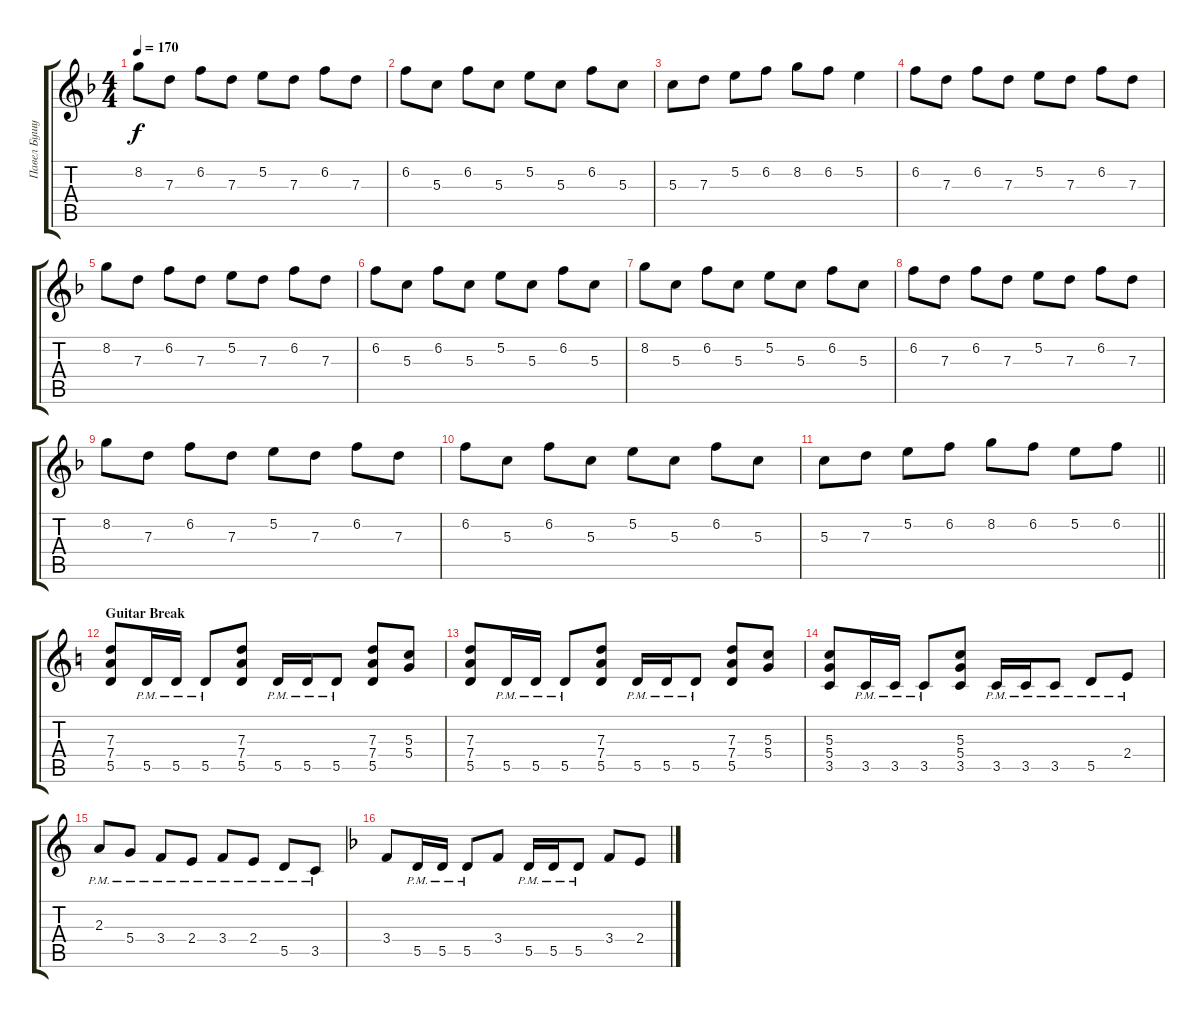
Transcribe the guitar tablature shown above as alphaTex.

\track ("Павел Бушуев" "Павел Бушу") {instrument distortionguitar}
\staff {score tabs}
\tuning (E4 B3 G3 D3 A2 E2) {hide}
\ts (4 4)
\tempo 170
\clef g2
\ks f
8.2.8{dy f} 7.3.8 6.2.8 7.3.8 5.2.8 7.3.8 6.2.8 7.3.8 |
6.2.8 5.3.8 6.2.8 5.3.8 5.2.8 5.3.8 6.2.8 5.3.8 |
5.3.8 7.3.8 5.2.8 6.2.8 8.2.8 6.2.8 5.2.4 |
6.2.8 7.3.8 6.2.8 7.3.8 5.2.8 7.3.8 6.2.8 7.3.8 |
8.2.8 7.3.8 6.2.8 7.3.8 5.2.8 7.3.8 6.2.8 7.3.8 |
6.2.8 5.3.8 6.2.8 5.3.8 5.2.8 5.3.8 6.2.8 5.3.8 |
8.2.8 5.3.8 6.2.8 5.3.8 5.2.8 5.3.8 6.2.8 5.3.8 |
6.2.8 7.3.8 6.2.8 7.3.8 5.2.8 7.3.8 6.2.8 7.3.8 |
8.2.8 7.3.8 6.2.8 7.3.8 5.2.8 7.3.8 6.2.8 7.3.8 |
6.2.8 5.3.8 6.2.8 5.3.8 5.2.8 5.3.8 6.2.8 5.3.8 |
\barLineRight lightlight
5.3.8 7.3.8 5.2.8 6.2.8 8.2.8 6.2.8 5.2.8 6.2.8 |
\section ("" "Guitar Break")
\ks c
(7.3 7.4 5.5).8 5.5{pm}.16 5.5{pm}.16 5.5{pm}.8 (7.3 7.4 5.5).8 5.5{pm}.16 5.5{pm}.16 5.5{pm}.8 (7.3 7.4 5.5).8 (5.3 5.4).8 |
(7.3 7.4 5.5).8 5.5{pm}.16 5.5{pm}.16 5.5{pm}.8 (7.3 7.4 5.5).8 5.5{pm}.16 5.5{pm}.16 5.5{pm}.8 (7.3 7.4 5.5).8 (5.3 5.4).8 |
(5.3 5.4 3.5).8 3.5{pm}.16 3.5{pm}.16 3.5{pm}.8 (5.3 5.4 3.5).8 3.5{pm}.16 3.5{pm}.16 3.5{pm}.8 5.5{pm}.8 2.4{pm}.8 |
2.3{pm}.8 5.4{pm}.8 3.4{pm}.8 2.4{pm}.8 3.4{pm}.8 2.4{pm}.8 5.5{pm}.8 3.5{pm}.8 |
\ks f
3.4.8 5.5{pm}.16 5.5{pm}.16 5.5{pm}.8 3.4.8 5.5{pm}.16 5.5{pm}.16 5.5{pm}.8 3.4.8 2.4.8
